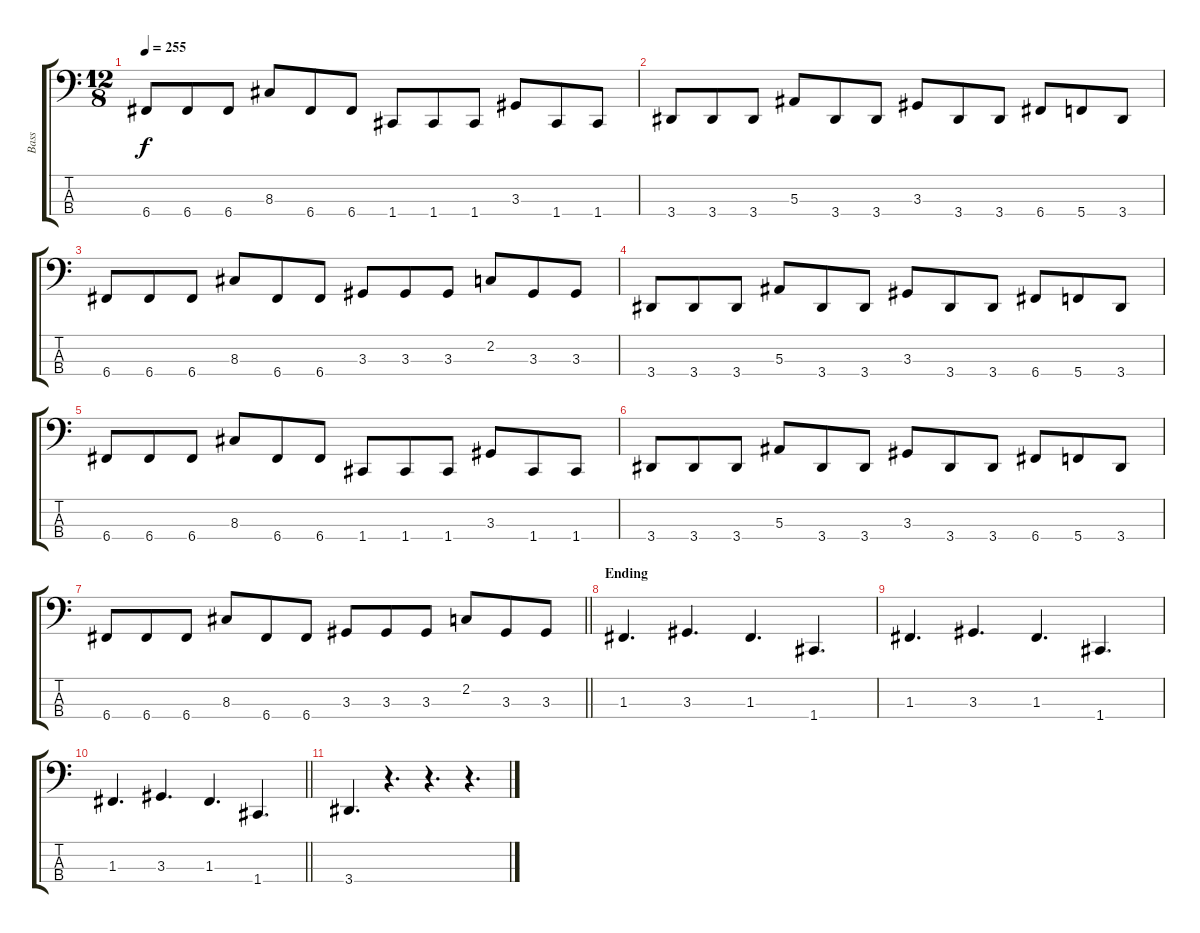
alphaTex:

\track ("Bass" "Bass") {instrument electricbasspick}
\staff {score tabs}
\tuning (Eb2 Bb1 F1 C1) {hide}
\ts (12 8)
\tempo 255
\clef f4
\ks c
6.4.8{dy f} 6.4.8 6.4.8 8.3.8 6.4.8 6.4.8 1.4.8 1.4.8 1.4.8 3.3.8 1.4.8 1.4.8 |
3.4.8 3.4.8 3.4.8 5.3.8 3.4.8 3.4.8 3.3.8 3.4.8 3.4.8 6.4.8 5.4.8 3.4.8 |
6.4.8 6.4.8 6.4.8 8.3.8 6.4.8 6.4.8 3.3.8 3.3.8 3.3.8 2.2.8 3.3.8 3.3.8 |
3.4.8 3.4.8 3.4.8 5.3.8 3.4.8 3.4.8 3.3.8 3.4.8 3.4.8 6.4.8 5.4.8 3.4.8 |
6.4.8 6.4.8 6.4.8 8.3.8 6.4.8 6.4.8 1.4.8 1.4.8 1.4.8 3.3.8 1.4.8 1.4.8 |
3.4.8 3.4.8 3.4.8 5.3.8 3.4.8 3.4.8 3.3.8 3.4.8 3.4.8 6.4.8 5.4.8 3.4.8 |
\barLineRight lightlight
6.4.8 6.4.8 6.4.8 8.3.8 6.4.8 6.4.8 3.3.8 3.3.8 3.3.8 2.2.8 3.3.8 3.3.8 |
\section ("" "Ending")
1.3.4{d} 3.3.4{d} 1.3.4{d} 1.4.4{d} |
1.3.4{d} 3.3.4{d} 1.3.4{d} 1.4.4{d} |
\barLineRight lightlight
1.3.4{d} 3.3.4{d} 1.3.4{d} 1.4.4{d} |
3.4.4{d} r.4{d} r.4{d} r.4{d}
